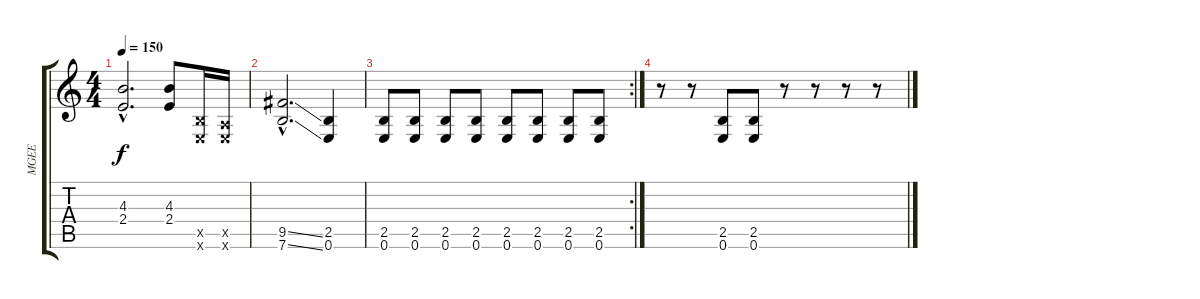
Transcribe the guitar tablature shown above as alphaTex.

\track ("MGEE" "MGEE") {instrument distortionguitar}
\staff {score tabs}
\tuning (E4 B3 G3 D3 A2 E2) {hide}
\ts (4 4)
\tempo 150
\clef g2
\ks c
(4.3{hac} 2.4{hac}).2{d dy f} (4.3 2.4).8 (2.5{x} 0.6{x}).16 (0.5{x} 0.6{x}).16 |
(9.5{ss hac} 7.6{ss hac}).2{d} (2.5 0.6).4 |
\rc 2
(2.5 0.6).8 (2.5 0.6).8 (2.5 0.6).8 (2.5 0.6).8 (2.5 0.6).8 (2.5 0.6).8 (2.5 0.6).8 (2.5 0.6).8 |
r.8 r.8 (2.5 0.6).8 (2.5 0.6).8 r.8 r.8 r.8 r.8
